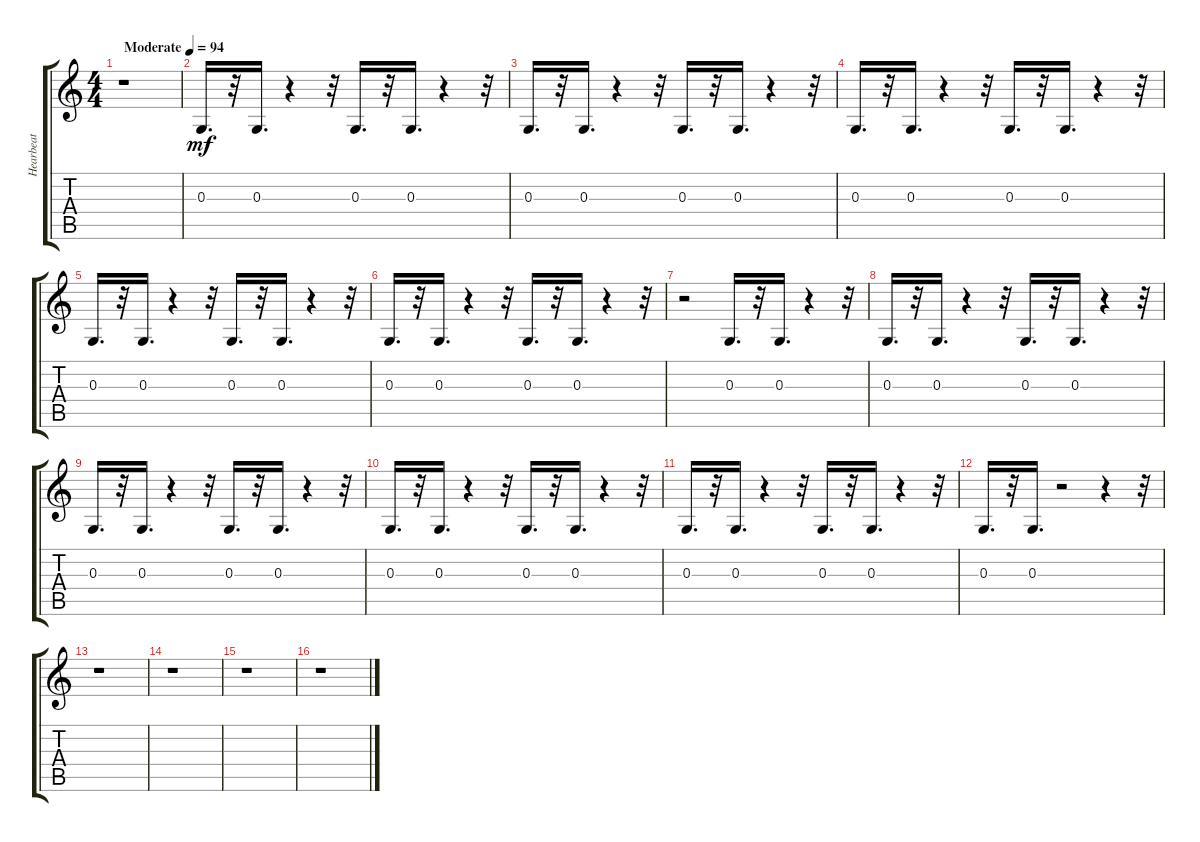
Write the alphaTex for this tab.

\track ("Hearbeat" "Hearbeat") {instrument applause}
\staff {score tabs}
\tuning (E4 B3 G3 D3 A2 E2) {hide}
\ts (4 4)
\tempo (94 "Moderate")
\clef g2
\ks c
r.1{dy mf instrument applause} |
0.3.16{d} r.32 0.3.16{d} r.4 r.32 0.3.16{d} r.32 0.3.16{d} r.4 r.32 |
0.3.16{d} r.32 0.3.16{d} r.4 r.32 0.3.16{d} r.32 0.3.16{d} r.4 r.32 |
0.3.16{d} r.32 0.3.16{d} r.4 r.32 0.3.16{d} r.32 0.3.16{d} r.4 r.32 |
0.3.16{d} r.32 0.3.16{d} r.4 r.32 0.3.16{d} r.32 0.3.16{d} r.4 r.32 |
0.3.16{d} r.32 0.3.16{d} r.4 r.32 0.3.16{d} r.32 0.3.16{d} r.4 r.32 |
r.2 0.3.16{d} r.32 0.3.16{d} r.4 r.32 |
0.3.16{d} r.32 0.3.16{d} r.4 r.32 0.3.16{d} r.32 0.3.16{d} r.4 r.32 |
0.3.16{d} r.32 0.3.16{d} r.4 r.32 0.3.16{d} r.32 0.3.16{d} r.4 r.32 |
0.3.16{d} r.32 0.3.16{d} r.4 r.32 0.3.16{d} r.32 0.3.16{d} r.4 r.32 |
0.3.16{d} r.32 0.3.16{d} r.4 r.32 0.3.16{d} r.32 0.3.16{d} r.4 r.32 |
0.3.16{d} r.32 0.3.16{d} r.2 r.4 r.32 |
r.1 |
r.1 |
r.1 |
r.1
